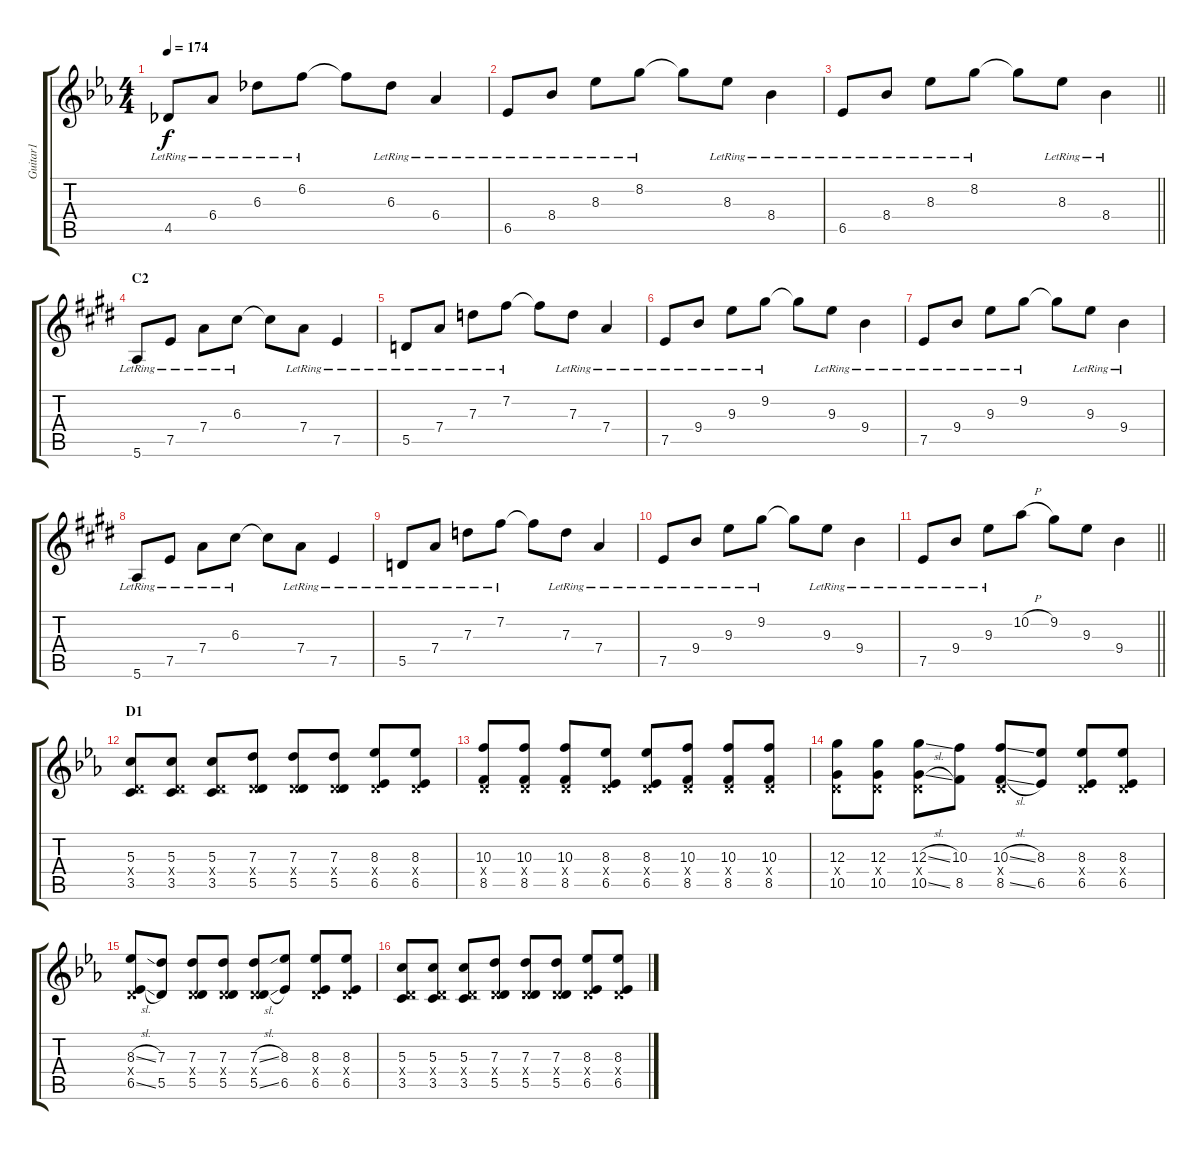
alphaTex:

\track ("Guitar1" "Guitar1") {instrument overdrivenguitar}
\staff {score tabs}
\tuning (E4 B3 G3 D3 A2 E2) {hide}
\ts (4 4)
\tempo 174
\clef g2
\ks eb
4.5{lr}.8{dy f} 6.4{lr}.8 6.3{lr}.8 6.2{lr}.8 6.2{t}.8 6.3{lr}.8 6.4{lr}.4 |
6.5{lr}.8 8.4{lr}.8 8.3{lr}.8 8.2{lr}.8 8.2{t}.8 8.3{lr}.8 8.4{lr}.4 |
\barLineRight lightlight
6.5{lr}.8 8.4{lr}.8 8.3{lr}.8 8.2{lr}.8 8.2{t}.8 8.3{lr}.8 8.4{lr}.4 |
\section ("" "C2")
\ks e
5.6{lr}.8 7.5{lr}.8 7.4{lr}.8 6.3{lr}.8 6.3{t}.8 7.4{lr}.8 7.5{lr}.4 |
5.5{lr}.8 7.4{lr}.8 7.3{lr}.8 7.2{lr}.8 7.2{t}.8 7.3{lr}.8 7.4{lr}.4 |
7.5{lr}.8 9.4{lr}.8 9.3{lr}.8 9.2{lr}.8 9.2{t}.8 9.3{lr}.8 9.4{lr}.4 |
7.5{lr}.8 9.4{lr}.8 9.3{lr}.8 9.2{lr}.8 9.2{t}.8 9.3{lr}.8 9.4{lr}.4 |
5.6{lr}.8 7.5{lr}.8 7.4{lr}.8 6.3{lr}.8 6.3{t}.8 7.4{lr}.8 7.5{lr}.4 |
5.5{lr}.8 7.4{lr}.8 7.3{lr}.8 7.2{lr}.8 7.2{t}.8 7.3{lr}.8 7.4{lr}.4 |
7.5{lr}.8 9.4{lr}.8 9.3{lr}.8 9.2{lr}.8 9.2{t}.8 9.3{lr}.8 9.4{lr}.4 |
\barLineRight lightlight
7.5{lr}.8 9.4{lr}.8 9.3{lr}.8 10.2{h}.8 9.2.8 9.3.8 9.4.4 |
\section ("" "D1")
\ks eb
(5.3 0.4{x} 3.5).8 (5.3 0.4{x} 3.5).8 (5.3 0.4{x} 3.5).8 (7.3 0.4{x} 5.5).8 (7.3 0.4{x} 5.5).8 (7.3 0.4{x} 5.5).8 (8.3 0.4{x} 6.5).8 (8.3 0.4{x} 6.5).8 |
(10.3 0.4{x} 8.5).8 (10.3 0.4{x} 8.5).8 (10.3 0.4{x} 8.5).8 (8.3 0.4{x} 6.5).8 (8.3 0.4{x} 6.5).8 (10.3 0.4{x} 8.5).8 (10.3 0.4{x} 8.5).8 (10.3 0.4{x} 8.5).8 |
(12.3 0.4{x} 10.5).8 (12.3 0.4{x} 10.5).8 (12.3{sl} 0.4{x} 10.5{sl}).8 (10.3 8.5).8 (10.3{sl} 0.4{x} 8.5{sl}).8 (8.3 6.5).8 (8.3 0.4{x} 6.5).8 (8.3 0.4{x} 6.5).8 |
(8.3{sl} 0.4{x} 6.5{sl}).8 (7.3 5.5).8 (7.3 0.4{x} 5.5).8 (7.3 0.4{x} 5.5).8 (7.3{sl} 0.4{x} 5.5{sl}).8 (8.3 6.5).8 (8.3 0.4{x} 6.5).8 (8.3 0.4{x} 6.5).8 |
(5.3 0.4{x} 3.5).8 (5.3 0.4{x} 3.5).8 (5.3 0.4{x} 3.5).8 (7.3 0.4{x} 5.5).8 (7.3 0.4{x} 5.5).8 (7.3 0.4{x} 5.5).8 (8.3 0.4{x} 6.5).8 (8.3 0.4{x} 6.5).8
